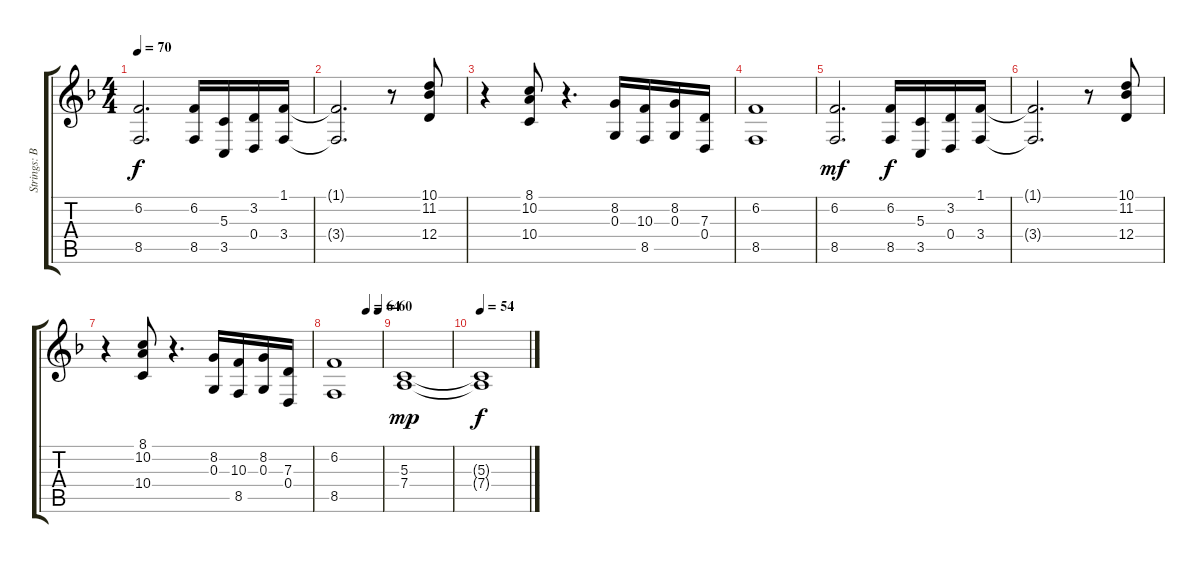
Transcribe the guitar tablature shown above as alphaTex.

\track ("Strings: Brian" "Strings: B") {instrument stringensemble1}
\staff {score tabs}
\tuning (E4 B3 G3 D3 A2 E2) {hide}
\ts (4 4)
\tempo 70
\clef g2
\ks f
(6.2 8.5).2{d dy f} (6.2 8.5).16 (5.3 3.5).16 (3.2 0.4).16 (1.1 3.4).16 |
(1.1{t} 3.4{t}).2{d} r.8 (10.1 11.2 12.4).8 |
r.4 (8.1 10.2 10.4).8 r.4{d} (8.2 0.3).16 (10.3 8.5).16 (8.2 0.3).16 (7.3 0.4).16 |
(6.2 8.5).1 |
(6.2 8.5).2{d dy mf} (6.2 8.5).16{dy f} (5.3 3.5).16 (3.2 0.4).16 (1.1 3.4).16 |
(1.1{t} 3.4{t}).2{d} r.8 (10.1 11.2 12.4).8 |
r.4 (8.1 10.2 10.4).8 r.4{d} (8.2 0.3).16 (10.3 8.5).16 (8.2 0.3).16 (7.3 0.4).16 |
\tempo (64 0.6875)
\tempo (60 0.9375)
(6.2 8.5).1 |
(5.3 7.4).1{dy mp} |
\tempo 54
(5.3{t} 7.4{t}).1{dy f}
